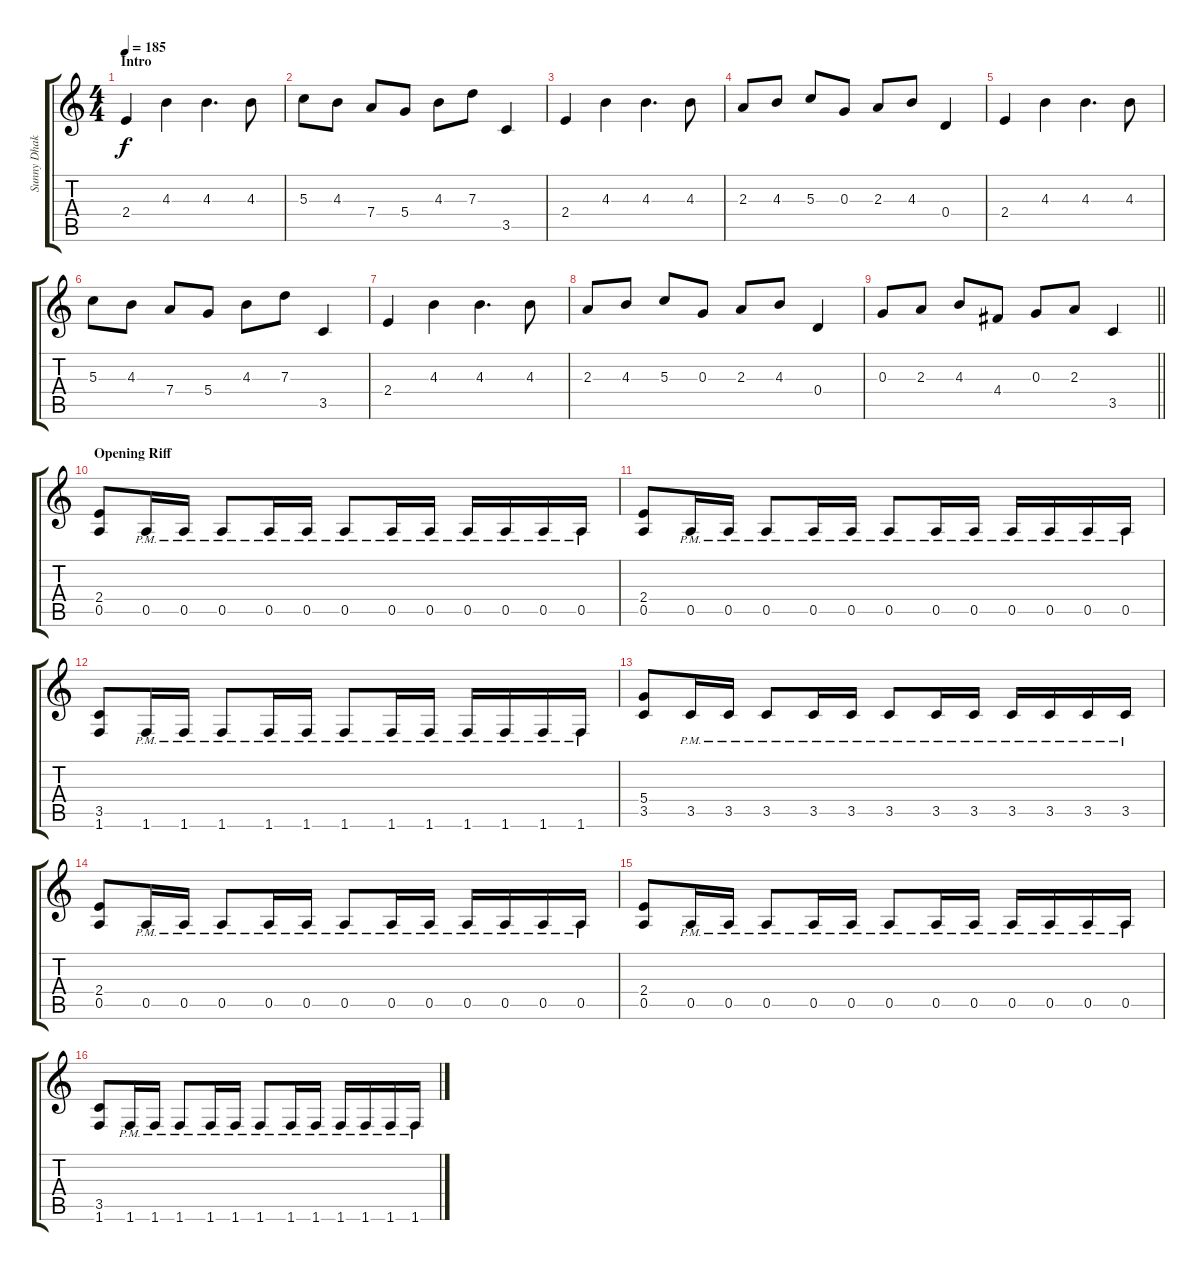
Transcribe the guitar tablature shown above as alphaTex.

\track ("Sunny Dhak" "Sunny Dhak") {instrument distortionguitar}
\staff {score tabs}
\tuning (E4 B3 G3 D3 A2 E2) {hide}
\ts (4 4)
\section ("" "Intro")
\tempo 185
\clef g2
\ks c
2.4.4{dy f instrument distortionguitar} 4.3.4 4.3.4{d} 4.3.8 |
5.3.8 4.3.8 7.4.8 5.4.8 4.3.8 7.3.8 3.5.4 |
2.4.4 4.3.4 4.3.4{d} 4.3.8 |
2.3.8 4.3.8 5.3.8 0.3.8 2.3.8 4.3.8 0.4.4 |
2.4.4 4.3.4 4.3.4{d} 4.3.8 |
5.3.8 4.3.8 7.4.8 5.4.8 4.3.8 7.3.8 3.5.4 |
2.4.4 4.3.4 4.3.4{d} 4.3.8 |
2.3.8 4.3.8 5.3.8 0.3.8 2.3.8 4.3.8 0.4.4 |
\barLineRight lightlight
0.3.8 2.3.8 4.3.8 4.4.8 0.3.8 2.3.8 3.5.4 |
\section ("" "Opening Riff")
(2.4 0.5).8 0.5{pm}.16 0.5{pm}.16 0.5{pm}.8 0.5{pm}.16 0.5{pm}.16 0.5{pm}.8 0.5{pm}.16 0.5{pm}.16 0.5{pm}.16 0.5{pm}.16 0.5{pm}.16 0.5{pm}.16 |
(2.4 0.5).8 0.5{pm}.16 0.5{pm}.16 0.5{pm}.8 0.5{pm}.16 0.5{pm}.16 0.5{pm}.8 0.5{pm}.16 0.5{pm}.16 0.5{pm}.16 0.5{pm}.16 0.5{pm}.16 0.5{pm}.16 |
(3.5 1.6).8 1.6{pm}.16 1.6{pm}.16 1.6{pm}.8 1.6{pm}.16 1.6{pm}.16 1.6{pm}.8 1.6{pm}.16 1.6{pm}.16 1.6{pm}.16 1.6{pm}.16 1.6{pm}.16 1.6{pm}.16 |
(5.4 3.5).8 3.5{pm}.16 3.5{pm}.16 3.5{pm}.8 3.5{pm}.16 3.5{pm}.16 3.5{pm}.8 3.5{pm}.16 3.5{pm}.16 3.5{pm}.16 3.5{pm}.16 3.5{pm}.16 3.5{pm}.16 |
(2.4 0.5).8 0.5{pm}.16 0.5{pm}.16 0.5{pm}.8 0.5{pm}.16 0.5{pm}.16 0.5{pm}.8 0.5{pm}.16 0.5{pm}.16 0.5{pm}.16 0.5{pm}.16 0.5{pm}.16 0.5{pm}.16 |
(2.4 0.5).8 0.5{pm}.16 0.5{pm}.16 0.5{pm}.8 0.5{pm}.16 0.5{pm}.16 0.5{pm}.8 0.5{pm}.16 0.5{pm}.16 0.5{pm}.16 0.5{pm}.16 0.5{pm}.16 0.5{pm}.16 |
(3.5 1.6).8 1.6{pm}.16 1.6{pm}.16 1.6{pm}.8 1.6{pm}.16 1.6{pm}.16 1.6{pm}.8 1.6{pm}.16 1.6{pm}.16 1.6{pm}.16 1.6{pm}.16 1.6{pm}.16 1.6{pm}.16
